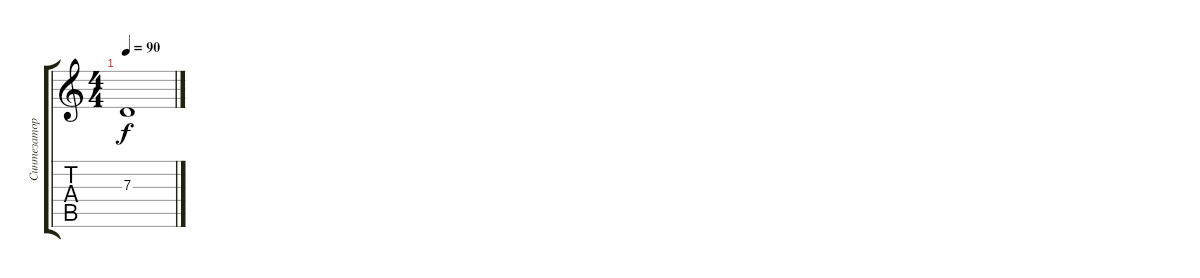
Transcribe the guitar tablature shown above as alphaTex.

\track ("Синтезатор" "Синтезатор") {instrument electricgrandpiano}
\staff {score tabs}
\tuning (E4 B3 G3 D3 A2 E2) {hide}
\ts (4 4)
\tempo 90
\clef g2
\ks c
7.3.1{dy f}
